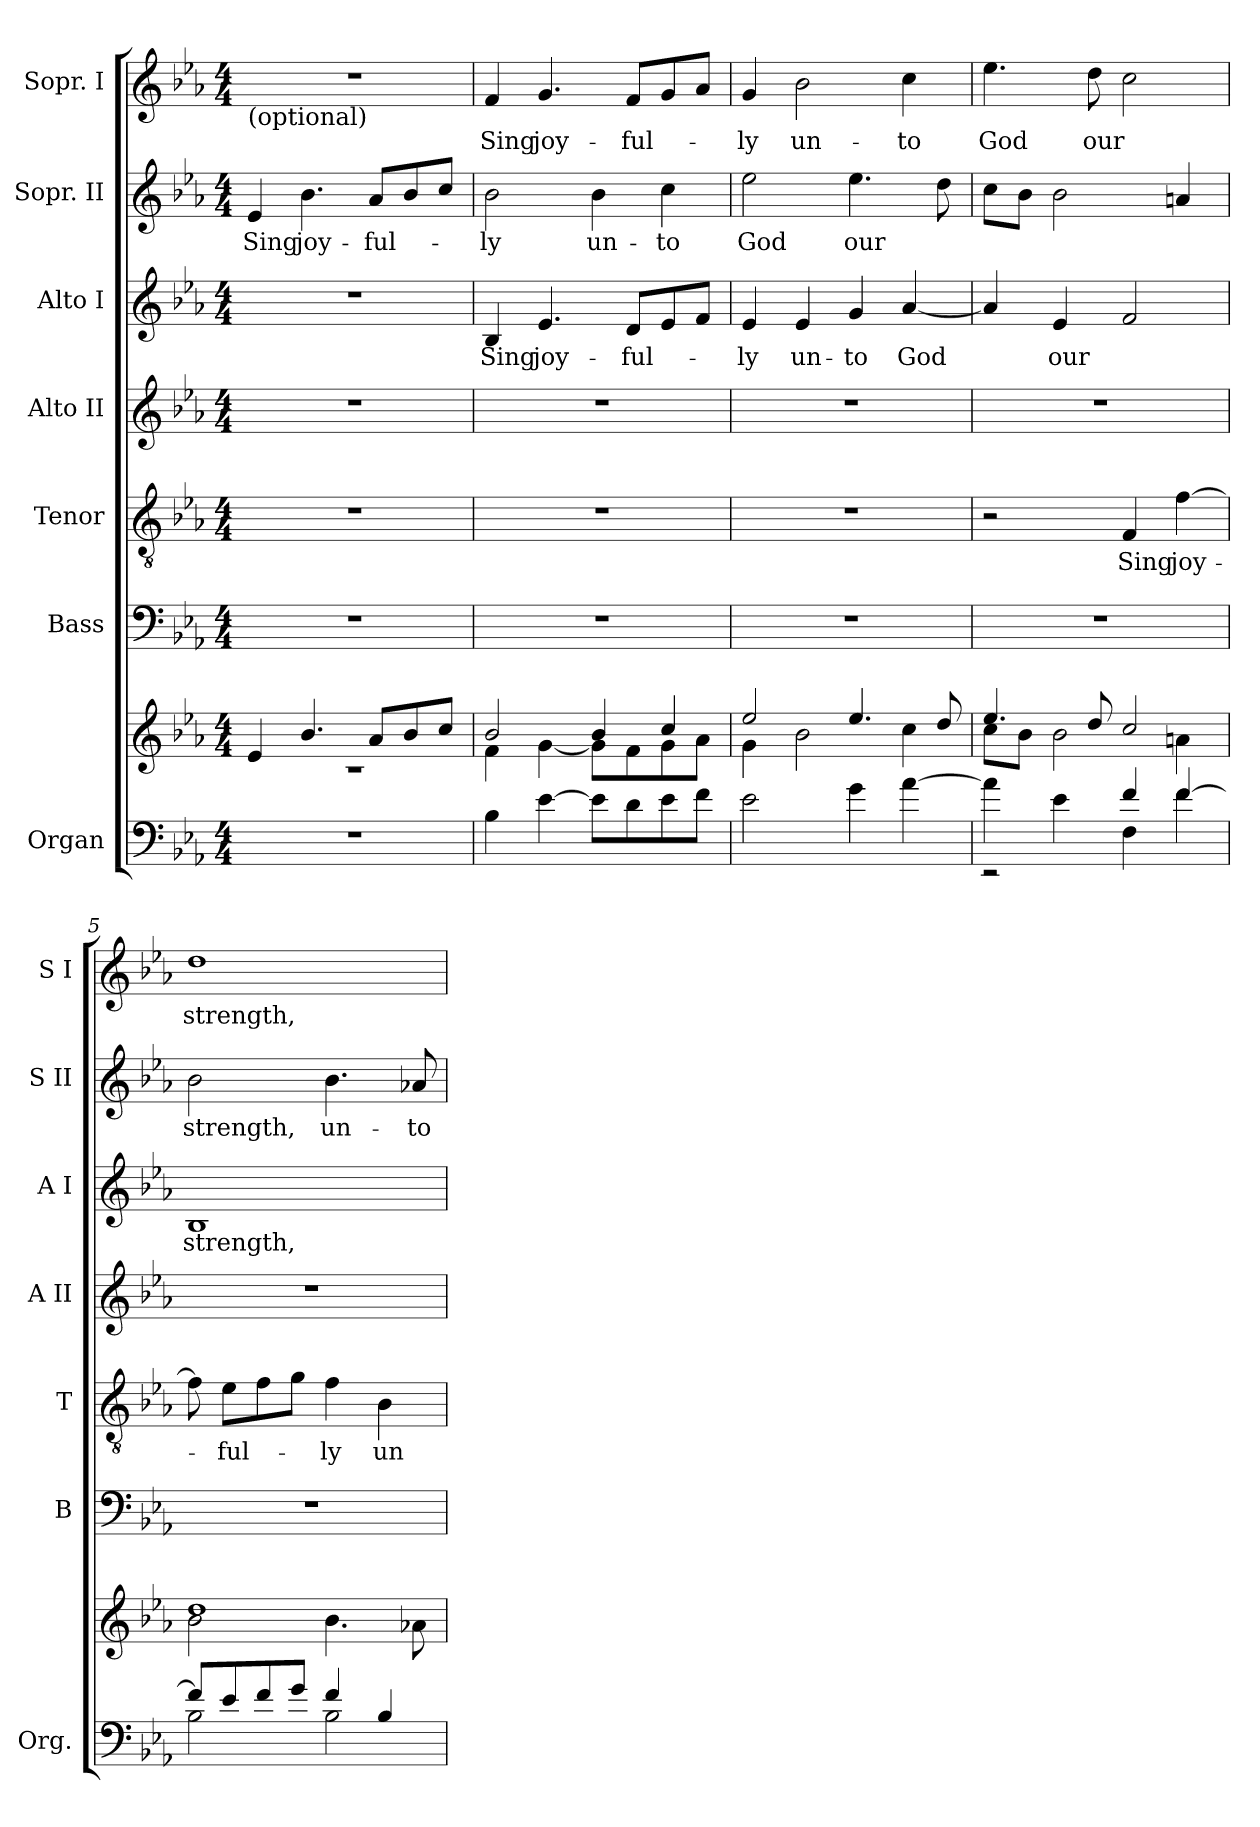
**kern	**kern	**kern	**kern	**text	**kern	**kern	**text	**kern	**text	**kern	**text
*part7	*part7	*part6	*part5	*part5	*part4	*part3	*part3	*part2	*part2	*part1	*part1
*staff8	*staff7	*staff6	*staff5	*staff5	*staff4	*staff3	*staff3	*staff2	*staff2	*staff1	*staff1
*I"Organ	*	*I"Bass	*I"Tenor	*	*I"Alto II	*I"Alto I	*	*I"Sopr. II	*	*I"Sopr. I	*
*I'Org.	*	*I'B	*I'T	*	*I'A II	*I'A I	*	*I'S II	*	*I'S I	*
*clefF4	*clefG2	*clefF4	*clefGv2	*	*clefG2	*clefG2	*	*clefG2	*	*clefG2	*
*k[b-e-a-]	*k[b-e-a-]	*k[b-e-a-]	*k[b-e-a-]	*	*k[b-e-a-]	*k[b-e-a-]	*	*k[b-e-a-]	*	*k[b-e-a-]	*
*E-:	*E-:	*E-:	*E-:	*	*E-:	*E-:	*	*E-:	*	*E-:	*
*M4/4	*M4/4	*M4/4	*M4/4	*	*M4/4	*M4/4	*	*M4/4	*	*M4/4	*
=1	=1	=1	=1	=1	=1	=1	=1	=1	=1	=1	=1
*	*^	*	*	*	*	*	*	*	*	*	*
!	!	!	!	!	!	!	!	!	!	!	!LO:TX:b:t=(optional)	!
1r	4e-!/	1rc	1r	1r	.	1r	1r	.	4e-/	Sing	1r	.
.	4.b-!/	.	.	.	.	.	.	.	4.b-\	joy-	.	.
.	8a-!/L	.	.	.	.	.	.	.	8a-/L	-ful-	.	.
.	8b-!/	.	.	.	.	.	.	.	8b-/	.	.	.
.	8cc!/J	.	.	.	.	.	.	.	8cc/J	.	.	.
=2	=2	=2	=2	=2	=2	=2	=2	=2	=2	=2	=2	=2
4B-!\	2b-!/	4f!\	1r	1r	.	1r	4B-/	Sing	2b-\	-ly	4f/	Sing
[4e-!\	.	[<4g!\	.	.	.	.	4.e-/	joy-	.	.	4.g/	joy-
8e-!\L]	4b-!/	8g!\L]	.	.	.	.	.	.	4b-\	un-	.	.
8d!\	.	8f!\	.	.	.	.	8d/L	-ful-	.	.	8f/L	-ful-
8e-!\	4cc!/	8g!\	.	.	.	.	8e-/	.	4cc\	-to	8g/	.
8f!\J	.	8a-!\J	.	.	.	.	8f/J	.	.	.	8a-/J	.
=3	=3	=3	=3	=3	=3	=3	=3	=3	=3	=3	=3	=3
2e-!\	2ee-!/	4g!\	1r	1r	.	1r	4e-/	-ly	2ee-\	God	4g/	-ly
.	.	2b-!\	.	.	.	.	4e-/	un-	.	.	2b-\	un-
4g!\	4.ee-!/	.	.	.	.	.	4g/	-to	4.ee-\	our	.	.
[4a-!\	.	4cc!\	.	.	.	.	[4a-/	God	.	.	4cc\	-to
.	8dd!/	.	.	.	.	.	.	.	8dd\	.	.	.
=4	=4	=4	=4	=4	=4	=4	=4	=4	=4	=4	=4	=4
*^	*	*	*	*	*	*	*	*	*	*	*	*
4a-!\]	2rEE	4.ee-!/	8cc!\L	1r	2r	.	1r	4a-/]	.	8cc\L	.	4.ee-\	God
.	.	.	8b-!\J	.	.	.	.	.	.	8b-\J	.	.	.
4e-!\	.	.	2b-!\	.	.	.	.	4e-/	our	2b-\	.	.	.
.	.	8dd!/	.	.	.	.	.	.	.	.	.	8dd\	our
4f!/	4F!\	2cc!/	.	.	4F/	Sing	.	2f/	.	.	.	2cc\	.
[>4f!/	4f!\	.	4an!\	.	[4f\	joy-	.	.	.	4an/	.	.	.
!!LO:LB:g=z
=5	=5	=5	=5	=5	=5	=5	=5	=5	=5	=5	=5	=5	=5
8f!/L]	2B-!\	1dd!	2b-!\	1r	8f\]	.	1r	1B-	strength,	2b-\	strength,	1dd	strength,
8e-!/	.	.	.	.	8e-\L	-ful-	.	.	.	.	.	.	.
8f!/	.	.	.	.	8f\	.	.	.	.	.	.	.	.
8g!/J	.	.	.	.	8g\J	.	.	.	.	.	.	.	.
4f!/	2B-!\	.	4.b-!\	.	4f\	-ly	.	.	.	4.b-\	un-	.	.
4B-!/	.	.	.	.	4B-\	un-	.	.	.	.	.	.	.
.	.	.	8a-X!\	.	.	.	.	.	.	8a-X/	-to	.	.
*v	*v	*	*	*	*	*	*	*	*	*	*	*	*
*	*v	*v	*	*	*	*	*	*	*	*	*	*
=	=	=	=	=	=	=	=	=	=	=	=
*-	*-	*-	*-	*-	*-	*-	*-	*-	*-	*-	*-
